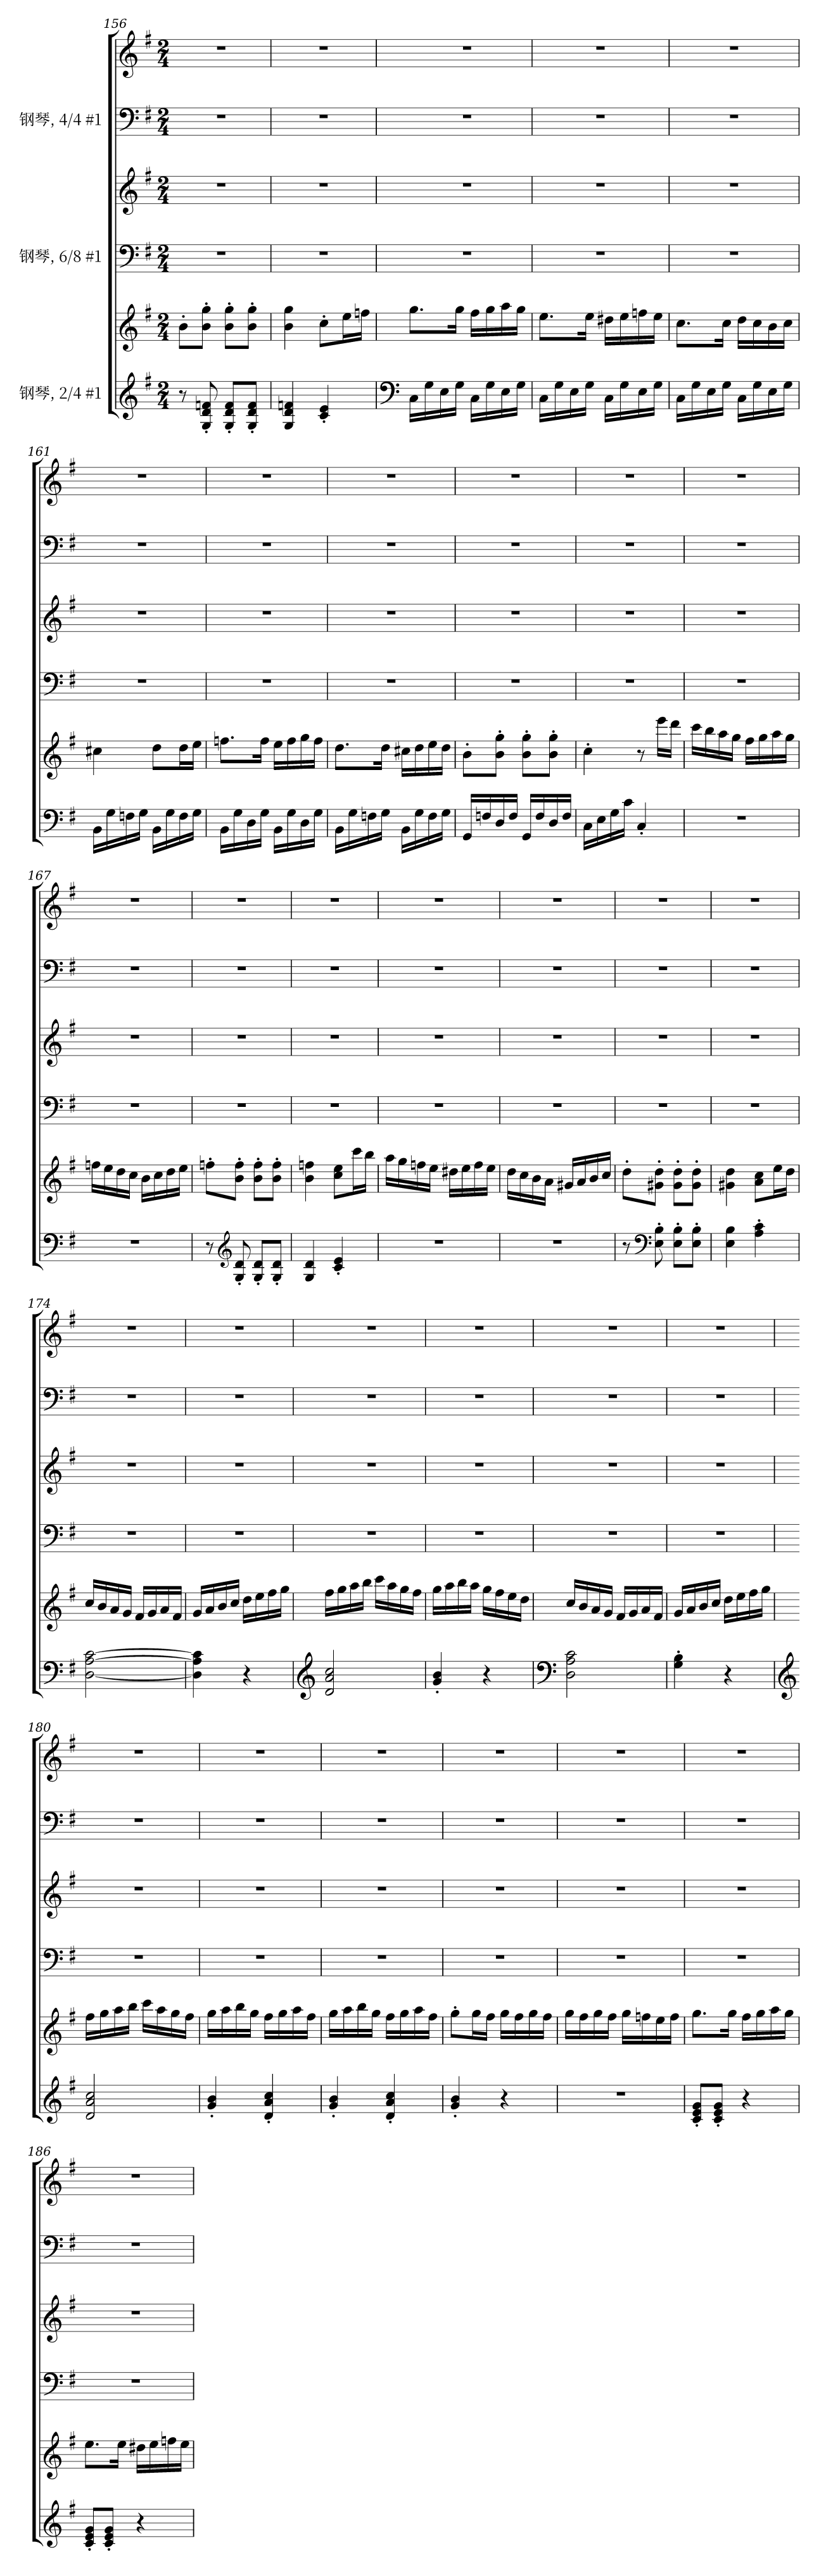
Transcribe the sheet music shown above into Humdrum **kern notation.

**kern	**kern	**kern	**kern	**kern	**kern
*part3	*part3	*part2	*part2	*part1	*part1
*staff6	*staff5	*staff4	*staff3	*staff2	*staff1
*I"钢琴, 2/4 #1	*	*I"钢琴, 6/8 #1	*	*I"钢琴, 4/4 #1	*
*clefG2	*clefG2	*clefF4	*clefG2	*clefF4	*clefG2
*k[f#]	*k[f#]	*k[f#]	*k[f#]	*k[f#]	*k[f#]
*M2/4	*M2/4	*M2/4	*M2/4	*M2/4	*M2/4
=156	=156	=156	=156	=156	=156
8r	8b'\L	2r	2r	2r	2r
8G/' 8d/' 8fn/'	8b\' 8gg\'J	.	.	.	.
8G/' 8d/' 8f/'L	8b\' 8gg\'L	.	.	.	.
8G/' 8d/' 8f/'J	8b\' 8gg\'J	.	.	.	.
=157	=157	=157	=157	=157	=157
4G/ 4d/ 4fn/	4b\ 4gg\	2r	2r	2r	2r
4c/' 4e/'	8cc'\L	.	.	.	.
.	16ee\L	.	.	.	.
.	16ffn\JJ	.	.	.	.
=158	=158	=158	=158	=158	=158
*clefF4	*	*	*	*	*
16C\LL	8.gg\L	2r	2r	2r	2r
16G\	.	.	.	.	.
16E\	.	.	.	.	.
16G\JJ	16gg\Jk	.	.	.	.
16C\LL	16ff#\LL	.	.	.	.
16G\	16gg\	.	.	.	.
16E\	16aa\	.	.	.	.
16G\JJ	16gg\JJ	.	.	.	.
=159	=159	=159	=159	=159	=159
16C\LL	8.ee\L	2r	2r	2r	2r
16G\	.	.	.	.	.
16E\	.	.	.	.	.
16G\JJ	16ee\Jk	.	.	.	.
16C\LL	16dd#X\LL	.	.	.	.
16G\	16ee\	.	.	.	.
16E\	16ffn\	.	.	.	.
16G\JJ	16ee\JJ	.	.	.	.
!!LO:LB:g=z
=160	=160	=160	=160	=160	=160
16C\LL	8.cc\L	2r	2r	2r	2r
16G\	.	.	.	.	.
16E\	.	.	.	.	.
16G\JJ	16cc\Jk	.	.	.	.
16C\LL	16dd\LL	.	.	.	.
16G\	16cc\	.	.	.	.
16E\	16b\	.	.	.	.
16G\JJ	16cc\JJ	.	.	.	.
=161	=161	=161	=161	=161	=161
16BB\LL	4cc#X\	2r	2r	2r	2r
16G\	.	.	.	.	.
16Fn\	.	.	.	.	.
16G\JJ	.	.	.	.	.
16BB\LL	8dd\L	.	.	.	.
16G\	.	.	.	.	.
16F\	16dd\L	.	.	.	.
16G\JJ	16ee\JJ	.	.	.	.
=162	=162	=162	=162	=162	=162
16BB\LL	8.ffn\L	2r	2r	2r	2r
16G\	.	.	.	.	.
16D\	.	.	.	.	.
16G\JJ	16ff\Jk	.	.	.	.
16BB\LL	16ee\LL	.	.	.	.
16G\	16ff\	.	.	.	.
16D\	16gg\	.	.	.	.
16G\JJ	16ff\JJ	.	.	.	.
=163	=163	=163	=163	=163	=163
16BB\LL	8.dd\L	2r	2r	2r	2r
16G\	.	.	.	.	.
16Fn\	.	.	.	.	.
16G\JJ	16dd\Jk	.	.	.	.
16BB\LL	16cc#X\LL	.	.	.	.
16G\	16dd\	.	.	.	.
16F\	16ee\	.	.	.	.
16G\JJ	16dd\JJ	.	.	.	.
!!LO:PB:g=z
=164	=164	=164	=164	=164	=164
16GG/LL	8b'\L	2r	2r	2r	2r
16Fn/	.	.	.	.	.
16D/	8b\' 8gg\'J	.	.	.	.
16F/JJ	.	.	.	.	.
16GG/LL	8b\' 8gg\'L	.	.	.	.
16F/	.	.	.	.	.
16D/	8b\' 8gg\'J	.	.	.	.
16F/JJ	.	.	.	.	.
=165	=165	=165	=165	=165	=165
16C\LL	4cc'\	2r	2r	2r	2r
16E\	.	.	.	.	.
16G\	.	.	.	.	.
16c\JJ	.	.	.	.	.
4C'/	8r	.	.	.	.
.	16eee\LL	.	.	.	.
.	16ddd\JJ	.	.	.	.
=166	=166	=166	=166	=166	=166
2r	16ccc\LL	2r	2r	2r	2r
.	16bb\	.	.	.	.
.	16aa\	.	.	.	.
.	16gg\JJ	.	.	.	.
.	16ff#\LL	.	.	.	.
.	16gg\	.	.	.	.
.	16aa\	.	.	.	.
.	16gg\JJ	.	.	.	.
=167	=167	=167	=167	=167	=167
2r	16ffn\LL	2r	2r	2r	2r
.	16ee\	.	.	.	.
.	16dd\	.	.	.	.
.	16cc\JJ	.	.	.	.
.	16b\LL	.	.	.	.
.	16cc\	.	.	.	.
.	16dd\	.	.	.	.
.	16ee\JJ	.	.	.	.
=168	=168	=168	=168	=168	=168
8r	8ffn'\L	2r	2r	2r	2r
*clefG2	*	*	*	*	*
8G/' 8d/'	8b\' 8ff\'J	.	.	.	.
8G/' 8d/'L	8b\' 8ff\'L	.	.	.	.
8G/' 8d/'J	8b\' 8ff\'J	.	.	.	.
!!LO:LB:g=z
=169	=169	=169	=169	=169	=169
4G/ 4d/	4b\ 4ffn\	2r	2r	2r	2r
4c/' 4e/'	8cc\ 8ee\L	.	.	.	.
.	16ccc\L	.	.	.	.
.	16bb\JJ	.	.	.	.
=170	=170	=170	=170	=170	=170
2r	16aa\LL	2r	2r	2r	2r
.	16gg\	.	.	.	.
.	16ffn\	.	.	.	.
.	16ee\JJ	.	.	.	.
.	16dd#X\LL	.	.	.	.
.	16ee\	.	.	.	.
.	16ff\	.	.	.	.
.	16ee\JJ	.	.	.	.
=171	=171	=171	=171	=171	=171
2r	16dd\LL	2r	2r	2r	2r
.	16cc\	.	.	.	.
.	16b\	.	.	.	.
.	16a\JJ	.	.	.	.
.	16g#X/LL	.	.	.	.
.	16a/	.	.	.	.
.	16b/	.	.	.	.
.	16cc/JJ	.	.	.	.
=172	=172	=172	=172	=172	=172
8r	8dd'\L	2r	2r	2r	2r
*clefF4	*	*	*	*	*
8E\' 8B\'	8g#X\' 8dd\'J	.	.	.	.
8E\' 8B\'L	8g#\' 8dd\'L	.	.	.	.
8E\' 8B\'J	8g#\' 8dd\'J	.	.	.	.
=173	=173	=173	=173	=173	=173
4E\ 4B\	4g#X\ 4dd\	2r	2r	2r	2r
4A\' 4c\'	8a\ 8cc\L	.	.	.	.
.	16ee\L	.	.	.	.
.	16dd\JJ	.	.	.	.
!!LO:PB:g=z
=174	=174	=174	=174	=174	=174
[2D\ [2A\ [2c\	16cc/LL	2r	2r	2r	2r
.	16b/	.	.	.	.
.	16a/	.	.	.	.
.	16g/JJ	.	.	.	.
.	16f#/LL	.	.	.	.
.	16g/	.	.	.	.
.	16a/	.	.	.	.
.	16f#/JJ	.	.	.	.
=175	=175	=175	=175	=175	=175
4D\] 4A\] 4c\]	16g/LL	2r	2r	2r	2r
.	16a/	.	.	.	.
.	16b/	.	.	.	.
.	16cc/JJ	.	.	.	.
4r	16dd\LL	.	.	.	.
.	16ee\	.	.	.	.
.	16ff#\	.	.	.	.
.	16gg\JJ	.	.	.	.
=176	=176	=176	=176	=176	=176
*clefG2	*	*	*	*	*
2d/ 2a/ 2cc/	16ff#\LL	2r	2r	2r	2r
.	16gg\	.	.	.	.
.	16aa\	.	.	.	.
.	16bb\JJ	.	.	.	.
.	16ccc\LL	.	.	.	.
.	16aa\	.	.	.	.
.	16gg\	.	.	.	.
.	16ff#\JJ	.	.	.	.
=177	=177	=177	=177	=177	=177
4g/' 4b/'	16gg\LL	2r	2r	2r	2r
.	16aa\	.	.	.	.
.	16bb\	.	.	.	.
.	16aa\JJ	.	.	.	.
4r	16gg\LL	.	.	.	.
.	16ff#\	.	.	.	.
.	16ee\	.	.	.	.
.	16dd\JJ	.	.	.	.
!!LO:LB:g=z
=178	=178	=178	=178	=178	=178
*clefF4	*	*	*	*	*
2D\ 2A\ 2c\	16cc/LL	2r	2r	2r	2r
.	16b/	.	.	.	.
.	16a/	.	.	.	.
.	16g/JJ	.	.	.	.
.	16f#/LL	.	.	.	.
.	16g/	.	.	.	.
.	16a/	.	.	.	.
.	16f#/JJ	.	.	.	.
=179	=179	=179	=179	=179	=179
4G\' 4B\'	16g/LL	2r	2r	2r	2r
.	16a/	.	.	.	.
.	16b/	.	.	.	.
.	16cc/JJ	.	.	.	.
4r	16dd\LL	.	.	.	.
.	16ee\	.	.	.	.
.	16ff#\	.	.	.	.
.	16gg\JJ	.	.	.	.
=180	=180	=180	=180	=180	=180
*clefG2	*	*	*	*	*
2d/ 2a/ 2cc/	16ff#\LL	2r	2r	2r	2r
.	16gg\	.	.	.	.
.	16aa\	.	.	.	.
.	16bb\JJ	.	.	.	.
.	16ccc\LL	.	.	.	.
.	16aa\	.	.	.	.
.	16gg\	.	.	.	.
.	16ff#\JJ	.	.	.	.
=181	=181	=181	=181	=181	=181
4g/' 4b/'	16gg\LL	2r	2r	2r	2r
.	16aa\	.	.	.	.
.	16bb\	.	.	.	.
.	16gg\JJ	.	.	.	.
4d/' 4a/' 4cc/'	16ff#\LL	.	.	.	.
.	16gg\	.	.	.	.
.	16aa\	.	.	.	.
.	16ff#\JJ	.	.	.	.
!!LO:PB:g=z
=182	=182	=182	=182	=182	=182
4g/' 4b/'	16gg\LL	2r	2r	2r	2r
.	16aa\	.	.	.	.
.	16bb\	.	.	.	.
.	16gg\JJ	.	.	.	.
4d/' 4a/' 4cc/'	16ff#\LL	.	.	.	.
.	16gg\	.	.	.	.
.	16aa\	.	.	.	.
.	16ff#\JJ	.	.	.	.
=183	=183	=183	=183	=183	=183
4g/' 4b/'	8gg'\L	2r	2r	2r	2r
.	16gg\L	.	.	.	.
.	16ff#\JJ	.	.	.	.
4r	16gg\LL	.	.	.	.
.	16ff#\	.	.	.	.
.	16gg\	.	.	.	.
.	16ff#\JJ	.	.	.	.
=184	=184	=184	=184	=184	=184
2r	16gg\LL	2r	2r	2r	2r
.	16ff#\	.	.	.	.
.	16gg\	.	.	.	.
.	16ff#\JJ	.	.	.	.
.	16gg\LL	.	.	.	.
.	16ffn\	.	.	.	.
.	16ee\	.	.	.	.
.	16ff\JJ	.	.	.	.
=185	=185	=185	=185	=185	=185
8c/' 8e/' 8g/'L	8.gg\L	2r	2r	2r	2r
8c/' 8e/' 8g/'J	.	.	.	.	.
.	16gg\Jk	.	.	.	.
4r	16ff#\LL	.	.	.	.
.	16gg\	.	.	.	.
.	16aa\	.	.	.	.
.	16gg\JJ	.	.	.	.
=186	=186	=186	=186	=186	=186
8c/' 8e/' 8g/'L	8.ee\L	2r	2r	2r	2r
8c/' 8e/' 8g/'J	.	.	.	.	.
.	16ee\Jk	.	.	.	.
4r	16dd#X\LL	.	.	.	.
.	16ee\	.	.	.	.
.	16ffn\	.	.	.	.
.	16ee\JJ	.	.	.	.
=	=	=	=	=	=
*-	*-	*-	*-	*-	*-
